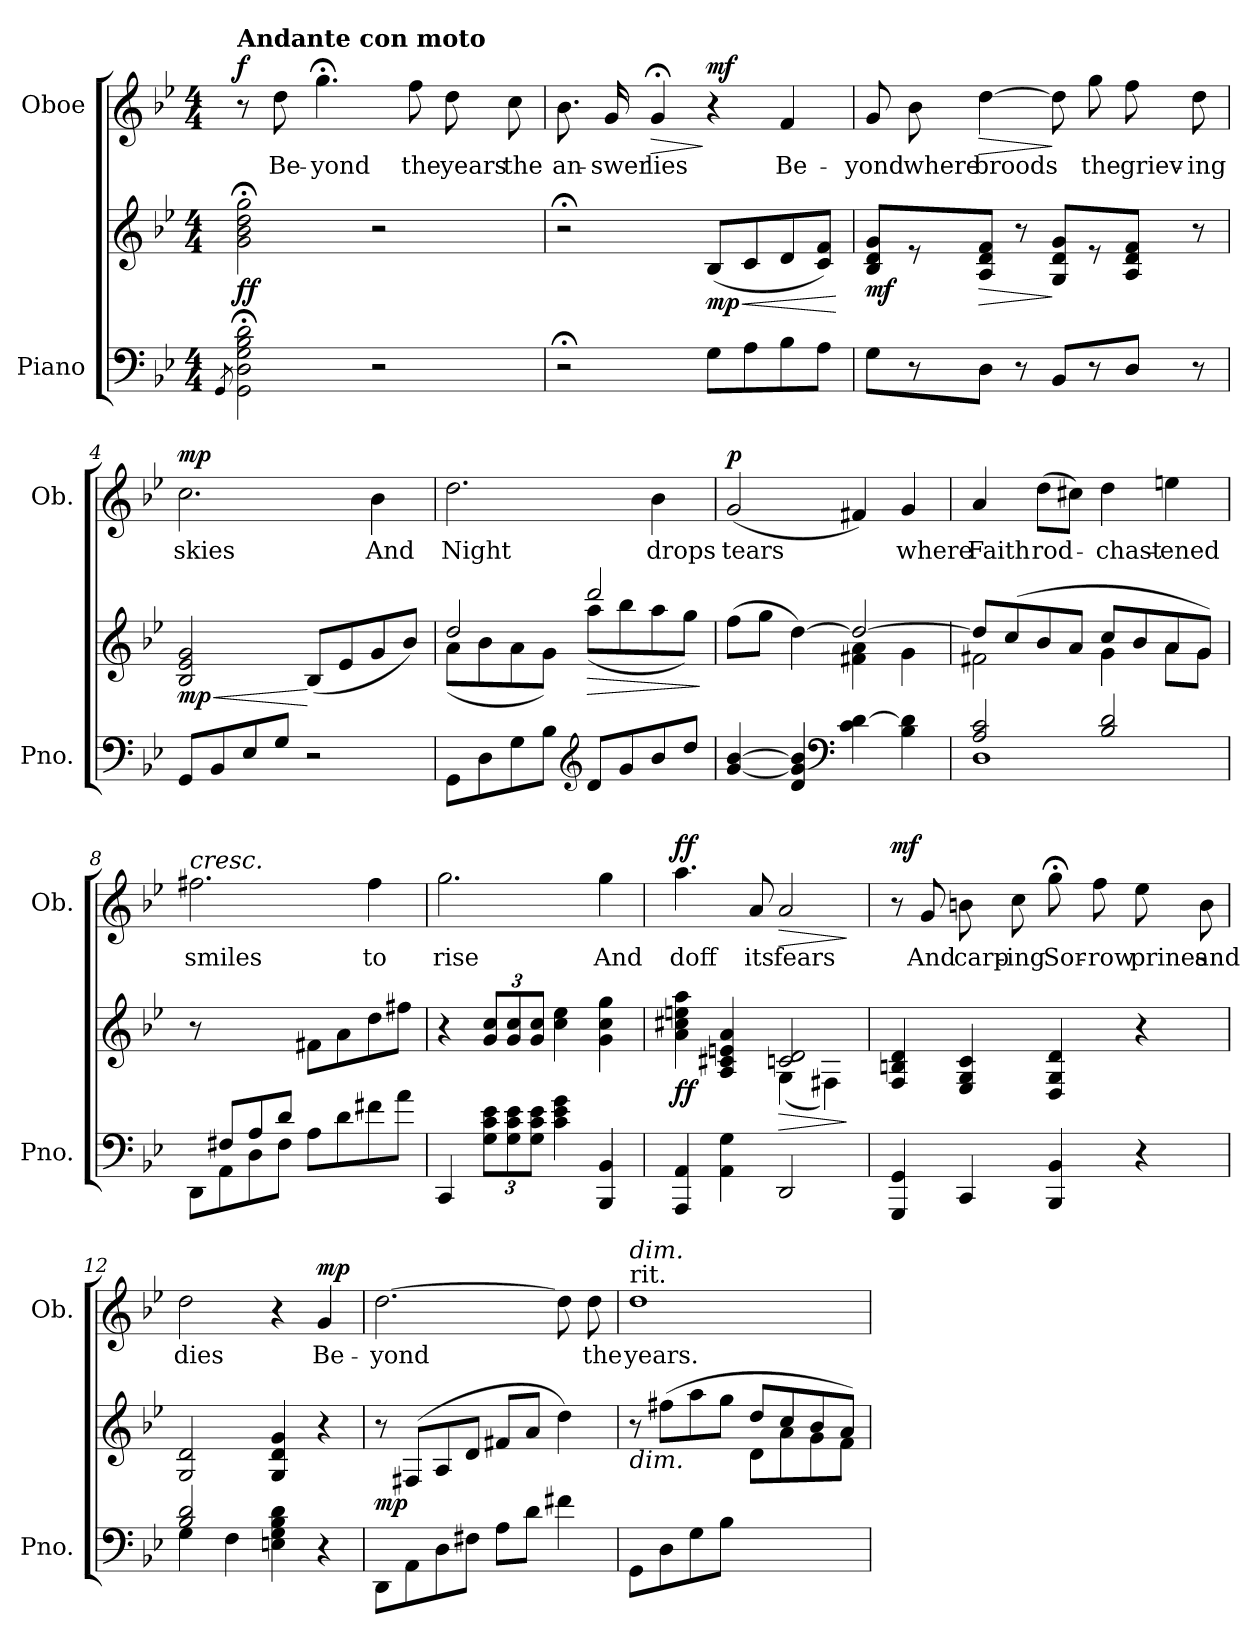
**kern	**kern	**dynam	**kern	**text	**dynam
*part2	*part2	*part2	*part1	*part1	*part1
*staff3	*staff2	*staff2/3	*staff1	*staff1	*staff1
*I"Piano	*	*	*I"Oboe	*	*
*I'Pno.	*	*	*I'Ob.	*	*
*clefF4	*clefG2	*	*clefG2	*	*
*k[b-e-]	*k[b-e-]	*	*k[b-e-]	*	*
*M4/4	*M4/4	*	*M4/4	*	*
=1	=1	=1	=1	=1	=1
8qGG/	.	.	.	.	.
!	!	!	!LO:TX:a:B:t=Andante con moto	!	!
!	!	!LO:DY:b	!	!	!LO:DY:a
2GG\;< 2D\;< 2G\;< 2B-\;< 2d\;<	2g\;< 2b-\;< 2dd\;< 2gg\;<	ff	8r	.	f
!	!	!	!	!LO:LY:b	!
.	.	.	8dd\	Be-	.
!	!	!	!	!LO:LY:b	!
.	.	.	4.gg;<\	-yond	.
2r	2r	.	.	.	.
!	!	!	!	!LO:LY:b	!
.	.	.	8ff\	the	.
!	!	!	!	!LO:LY:b	!
.	.	.	8dd\	years	.
!	!	!	!	!LO:LY:b	!
.	.	.	8cc\	the	.
=2	=2	=2	=2	=2	=2
!	!	!	!	!LO:LY:b	!
2r;<	2r;<	.	8.b-\	an-	.
!	!	!	!	!LO:LY:b	!
.	.	.	16g/	-swer	.
!	!	!	!	!LO:LY:b	!LO:HP:b
.	.	.	4g;</	lies	>
!	!	!LO:HP:b	!	!	!
!	!	!LO:DY:n=1:b	!	!	!LO:DY:n=1:a
8G\L	(8B-/L	< mp	4r	.	] mf
8A\	8c/	.	.	.	.
!	!	!	!	!LO:LY:b	!
8B-\	8d/	.	4f/	Be-	.
8A\J	8c/ 8f/J)	.	.	.	.
.	.	[	.	.	.
=3	=3	=3	=3	=3	=3
!	!	!LO:DY:b	!	!LO:LY:b	!
8G\L	8B-/ 8d/ 8g/L	mf	8g/	-yond	.
!	!	!	!	!LO:LY:b	!
8r	8r	.	8b-\	where	.
!	!	!LO:HP:b	!	!LO:LY:b	!LO:HP:b
8D\J	8A/ 8d/ 8f/J	>	[4dd\	broods	>
8r	8r	.	.	.	.
8BB-/L	8G/ 8d/ 8g/L	]	8dd\]	.	]
!	!	!	!	!LO:LY:b	!
8r	8r	.	8gg\	the	.
!	!	!	!	!LO:LY:b	!
8D/J	8A/ 8d/ 8f/J	.	8ff\	griev-	.
!	!	!	!	!LO:LY:b	!
8r	8r	.	8dd\	-ing	.
!!LO:LB:g=z
=4	=4	=4	=4	=4	=4
!	!	!LO:HP:b	!	!LO:LY:b	!
!	!	!LO:DY:n=1:b	!	!	!LO:DY:a
8GG/L	2B-/ 2e-/ 2g/	< mp	2.cc\	skies	mp
8BB-/	.	.	.	.	.
8E-/	.	.	.	.	.
8G/J	.	.	.	.	.
2r	(8B-/L	[	.	.	.
.	8e-/	.	.	.	.
!	!	!	!	!LO:LY:b	!
.	8g/	.	4b-\	And	.
.	8b-/J)	.	.	.	.
=5	=5	=5	=5	=5	=5
*	*^	*	*	*	*
!	!	!	!	!	!LO:LY:b	!
8GG\L	2dd/	(8a\L	.	2.dd\	Night	.
8D\	.	8b-\	.	.	.	.
8G\	.	8a\	.	.	.	.
8B-\J	.	8g\J)	.	.	.	.
*clefG2	*	*	*	*	*	*
!	!	!	!LO:HP:b	!	!	!
8d/L	2ddd/	(8aa\L	>	.	.	.
8g/	.	8bb-\	.	.	.	.
!	!	!	!	!	!LO:LY:b	!
8b-/	.	8aa\	.	4b-\	drops	.
8dd/J	.	8gg\J)	.	.	.	.
*	*v	*v	*	*	*	*
.	.	]	.	.	.
=6	=6	=6	=6	=6	=6
*	*^	*	*	*	*
!	!	!	!	!	!LO:LY:b	!LO:DY:a
[4g/ [4b-/	(8ff\L	2ryy	.	(2g/	tears	p
.	8gg\J	.	.	.	.	.
4d/ 4g/] 4b-/]	[4dd\)	.	.	.	.	.
*clefF4	*	*	*	*	*	*
4c\ [4d\	2dd/_	4f#X\ 4a\	.	4f#X/)	.	.
!	!	!	!	!	!LO:LY:b	!
4B-\ 4d\]	.	4g\	.	4g/	where	.
=7	=7	=7	=7	=7	=7	=7
*^	*	*	*	*	*	*
!	!	!	!	!	!	!LO:LY:b	!
2A/ 2c/	1D	8dd/L]	2f#X\	.	4a/	Faith	.
.	.	(8cc/	.	.	.	.	.
!	!	!	!	!	!	!LO:LY:b	!
.	.	8b-/	.	.	(8dd\L	rod-	.
.	.	8a/J	.	.	8cc#X\J)	.	.
!	!	!	!	!	!	!LO:LY:b	!
2B-/ 2d/	.	8cc/L	4g\	.	4dd\	-chast-	.
.	.	8b-/	.	.	.	.	.
!	!	!	!	!	!	!LO:LY:b	!
.	.	8a/	8a\L	.	4een\	-ened	.
.	.	8g/J)	8g\J	.	.	.	.
!!LO:LB:g=z
=8	=8	=8	=8	=8	=8	=8	=8
!	!	!	!	!	!LO:TX:a:i:t=cresc.	!	!
!	!	!LO:TX:b:i:t=cresc.	!	!	!	!	!
!	!	!	!	!	!	!LO:LY:b	!
*	*	*v	*v	*	*	*	*
8ryy	8DD\L	8r	.	2.ff#X\	smiles	.
(8F#X/L	8AA\	4.ryy	.	.	.	.
8A/	8D\	.	.	.	.	.
8d/J	8F#\J	.	.	.	.	.
2ryy	8A\L	8f#X\L	.	.	.	.
.	8d\	8a\	.	.	.	.
!	!	!	!	!	!LO:LY:b	!
.	8f#X\	8dd\	.	4ff#\	to	.
.	8a\J	8ff#X\J)	.	.	.	.
=9	=9	=9	=9	=9	=9	=9
!	!	!	!	!	!LO:LY:b	!
*v	*v	*	*	*	*	*
4CC/	4r	.	2.gg\	rise	.
*Xbrackettup	*Xbrackettup	*	*	*	*
12G\ 12c\ 12e-\L	12g/ 12cc/L	.	.	.	.
12G\ 12c\ 12e-\	12g/ 12cc/	.	.	.	.
12G\ 12c\ 12e-\J	12g/ 12cc/J	.	.	.	.
4c\ 4e-\ 4g\	4cc\ 4ee-\	.	.	.	.
!	!	!	!	!LO:LY:b	!
4BBB-/ 4BB-/	4g\ 4cc\ 4gg\	.	4gg\	And	.
=10	=10	=10	=10	=10	=10
*	*^	*	*	*	*
!	!	!	!LO:DY:b	!	!LO:LY:b	!LO:DY:a
4AAA/ 4AA/	4a\ 4cc#X\ 4een\ 4aa\	2ryy	ff	4.aa\	doff	ff
4AA\ 4G\	4A/ 4c#X/ 4en/ 4a/	.	.	.	.	.
!	!	!	!	!	!LO:LY:b	!
.	.	.	.	8a/	its	.
!	!	!	!LO:HP:b	!	!LO:LY:b	!LO:HP:b
2DD/	2cn/ 2d/	(4G\	>	2a/	fears	>
.	.	4F#X\)	.	.	.	.
*	*v	*v	*	*	*	*
.	.	]	.	.	]
!!LO:PB:g=z
=11	=11	=11	=11	=11	=11
!	!	!	!	!	!LO:DY:a
4GGG/ 4GG/	4F/ 4Bn/ 4d/	.	8r	.	mf
!	!	!	!	!LO:LY:b	!
.	.	.	8g/	And	.
!	!	!	!	!LO:LY:b	!
4CC/	4E-/ 4G/ 4c/	.	8bn\	carp-	.
!	!	!	!	!LO:LY:b	!
.	.	.	8cc\	-ing	.
!	!	!	!	!LO:LY:b	!
4BBB-/ 4BB-/	4D/ 4G/ 4d/	.	8gg;<\	Sor-	.
!	!	!	!	!LO:LY:b	!
.	.	.	8ff\	-row	.
!	!	!	!	!LO:LY:b	!
4r	4r	.	8ee-\	prines	.
!	!	!	!	!LO:LY:b	!
.	.	.	8b\	and	.
=12	=12	=12	=12	=12	=12
*^	*	*	*	*	*
!	!	!	!	!	!LO:LY:b	!
2B-/ 2d/	4G\	2G/ 2d/	.	2dd\	dies	.
.	4F\	.	.	.	.	.
4En\ 4G\ 4B-\ 4d\	2ryy	4G/ 4d/ 4g/	.	4r	.	.
!	!	!	!	!	!LO:LY:b	!LO:DY:a
4r	.	4r	.	4g/	Be-	mp
*v	*v	*	*	*	*	*
=13	=13	=13	=13	=13	=13
!	!	!LO:DY:b	!	!LO:LY:b	!
8DD\L	8r	mp	[2.dd\	-yond	.
8AA\	(8F#X/L	.	.	.	.
8D\	8A/	.	.	.	.
8F#X\J	8d/J	.	.	.	.
8A\L	8f#X/L	.	.	.	.
8d\J	8a/J	.	.	.	.
4f#X\	4dd\)	.	8dd\]	.	.
!	!	!	!	!LO:LY:b	!
.	.	.	8dd\	the	.
=14	=14	=14	=14	=14	=14
*	*^	*	*	*	*
!	!	!	!	!LO:TX:a:t=rit.	!	!
!	!	!	!	!LO:TX:a:i:t=dim.	!	!
!	!LO:TX:b:i:t=dim.	!	!	!	!	!
!	!	!	!	!	!LO:LY:b	!
(<8GG\L	8r	2ryy	.	1dd	years.	.
8D\	(8ff#X\L	.	.	.	.	.
8G\	8aa\	.	.	.	.	.
8B-\J	8gg\J	.	.	.	.	.
2ryy	8dd/L	8d\L	.	.	.	.
.	8cc/	8a\	.	.	.	.
.	8b-/	8g\	.	.	.	.
.	8a/J)	8f\J)	.	.	.	.
*	*v	*v	*	*	*	*
=	=	=	=	=	=
*-	*-	*-	*-	*-	*-
